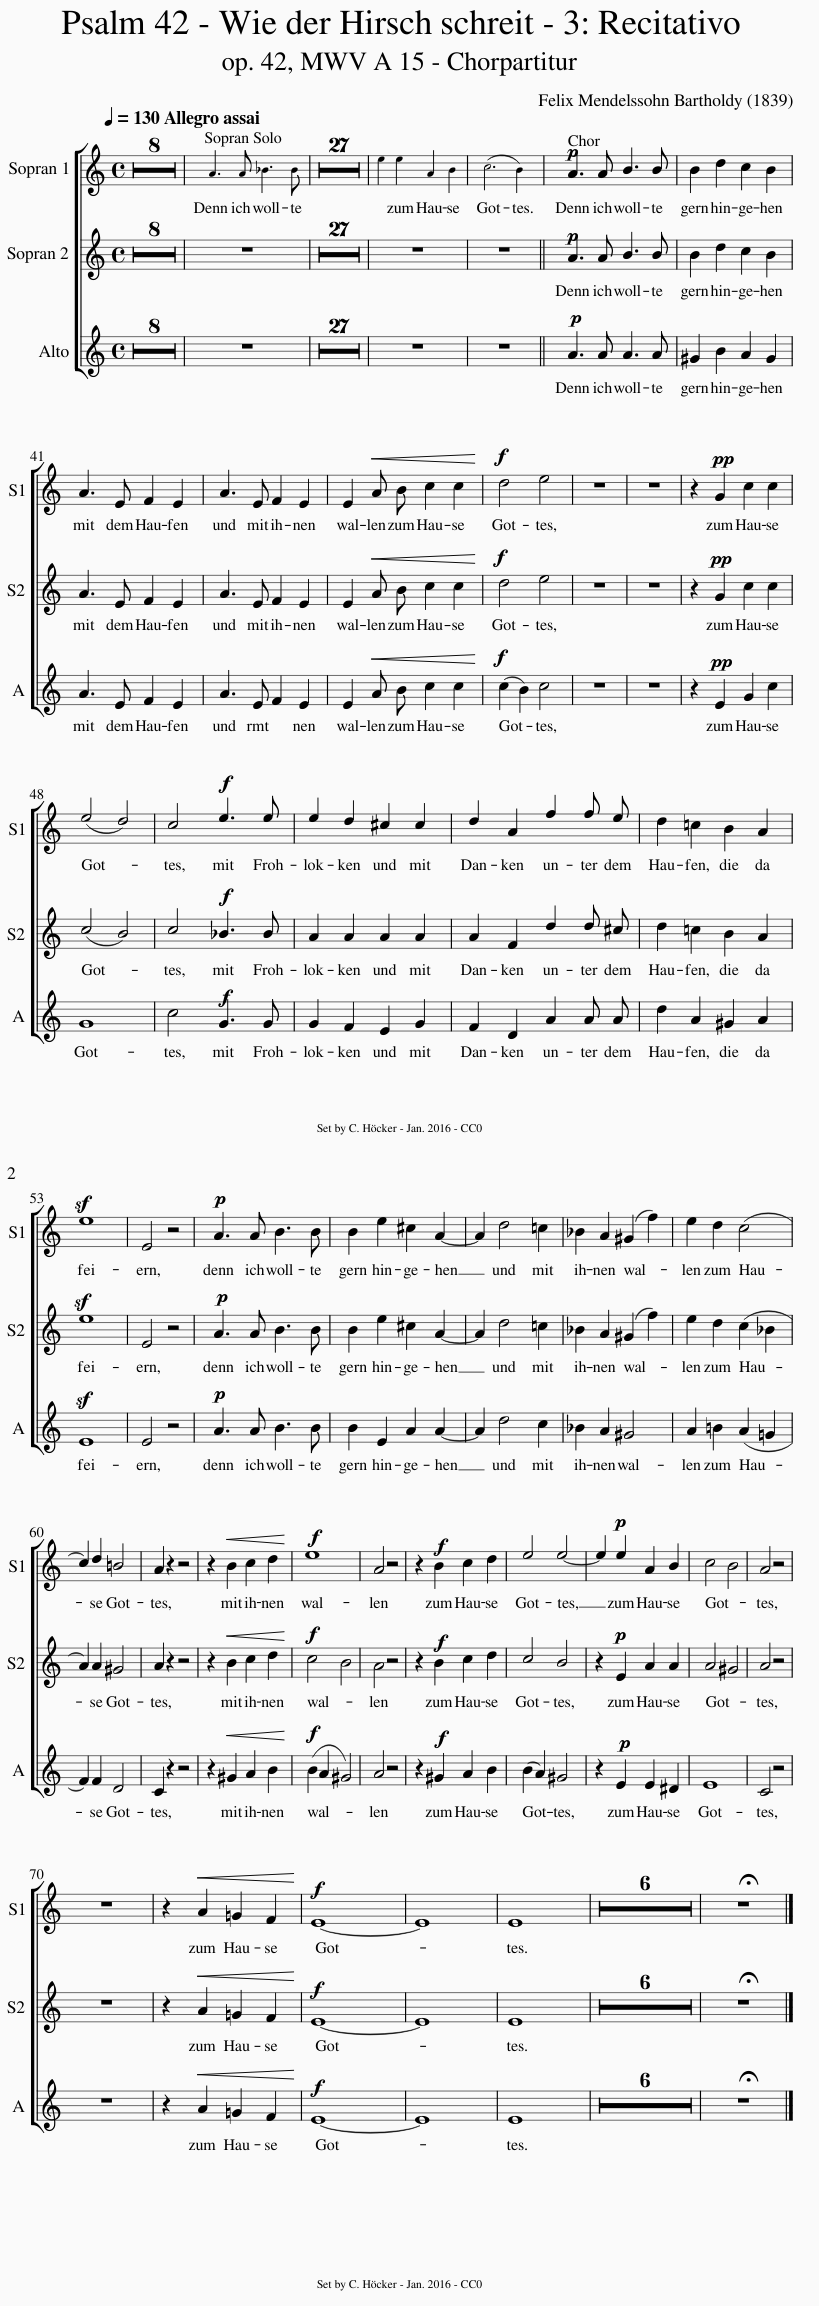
X:1
%%score [ 1 2 3 ]
L:1/8
M:4/4
I:linebreak $
K:C
V:1 treble
V:2 treble
V:3 treble
V:1
 z8 | z8 | z8 | z8 | z8 | %5
 z8 | z8 | z8 |[Q:1/4=130] A3 A _B3 B | z8 | %10
 z8 | z8 | z8 | z8 | z8 | %15
 z8 | z8 | z8 | z8 | z8 | %20
 z8 | z8 | z8 | z8 | z8 | %25
 z8 | z8 | z8 | z8 | z8 | %30
 z8 | z8 | z8 | z8 | z8 | %35
 z8 | e2 e2 A2 B2 | (c6 B2) |[K:C]!p! A3 A B3 B | B2 d2 c2 B2 |$ %40
 A3 E F2 E2 | A3 E F2 E2 | E2!<(! A B c2 c2!<)! |!f! d4 e4 | z8 | %45
 z8 | z2!pp! G2 c2 c2 |$ (e4 d4) | c4!f! e3 e | e2 d2 ^c2 c2 | %50
 d2 A2 f2 f e | d2 =c2 B2 A2 |$ e8 | E4 z4 |!p! A3 A B3 B | %55
 B2 e2 ^c2 A2- | A2 d4 =c2 | _B2 A2 (^G2 f2) | e2 d2 (c4 |$ c2) d2 =B4 | %60
 A2 z2 z4 | z2!<(! B2 c2 d2!<)! |!f! e8 | A4 z4 | z2!f! B2 c2 d2 | %65
 e4 e4- | e2!p! e2 A2 B2 | c4 B4 | A4 z4 |$ z8 | %70
 z2!<(! A2 =G2 F2!<)! |!f! E8- | E8 | E8 | z8 | %75
 z8 | z8 | z8 | z8 | z8 | %80
 !fermata!z8 |] %81
V:2
 z8 | z8 | z8 | z8 | z8 | %5
 z8 | z8 | z8 | z8 | z8 | %10
 z8 | z8 | z8 | z8 | z8 | %15
 z8 | z8 | z8 | z8 | z8 | %20
 z8 | z8 | z8 | z8 | z8 | %25
 z8 | z8 | z8 | z8 | z8 | %30
 z8 | z8 | z8 | z8 | z8 | %35
 z8 | z8 | z8 |[K:C]!p! A3 A B3 B | B2 d2 c2 B2 |$ %40
 A3 E F2 E2 | A3 E F2 E2 | E2!<(! A B c2 c2!<)! |!f! d4 e4 | z8 | %45
 z8 | z2!pp! G2 c2 c2 |$ (c4 B4) | c4!f! _B3 B | A2 A2 A2 A2 | %50
 A2 F2 d2 d ^c | d2 =c2 B2 A2 |$ e8 | E4 z4 |!p! A3 A B3 B | %55
 B2 e2 ^c2 A2- | A2 d4 =c2 | _B2 A2 (^G2 f2) | e2 d2 (c2 _B2 |$ A2) A2 ^G4 | %60
 A2 z2 z4 | z2!<(! B2 c2 d2!<)! |!f! c4 B4 | A4 z4 | z2!f! B2 c2 d2 | %65
 c4 B4 | z2!p! E2 A2 A2 | A4 ^G4 | A4 z4 |$ z8 | %70
 z2!<(! A2 =G2 F2!<)! |!f! E8- | E8 | E8 | z8 | %75
 z8 | z8 | z8 | z8 | z8 | %80
 !fermata!z8 |] %81
V:3
 z8 | z8 | z8 | z8 | z8 | %5
 z8 | z8 | z8 | z8 | z8 | %10
 z8 | z8 | z8 | z8 | z8 | %15
 z8 | z8 | z8 | z8 | z8 | %20
 z8 | z8 | z8 | z8 | z8 | %25
 z8 | z8 | z8 | z8 | z8 | %30
 z8 | z8 | z8 | z8 | z8 | %35
 z8 | z8 | z8 |!p! A3 A A3 A | ^G2 B2 A2 G2 |$ %40
 A3 E F2 E2 | A3 E F2 E2 | E2!<(! A B c2 c2!<)! |!f! (c2 B2) c4 | z8 | %45
 z8 | z2!pp! E2 G2 c2 |$ G8 | c4!f! G3 G | G2 F2 E2 G2 | %50
 F2 D2 A2 A A | d2 A2 ^G2 A2 |$ E8 | E4 z4 |!p! A3 A B3 B | %55
 B2 E2 A2 A2- | A2 d4 c2 | _B2 A2 ^G4 | A2 =B2 (A2 =G2 |$ F2) F2 D4 | %60
 C2 z2 z4 | z2!<(! ^G2 A2 B2!<)! |!f! (B2 A2 ^G4) | A4 z4 | z2!f! ^G2 A2 B2 | %65
 (B2 A2) ^G4 | z2!p! E2 E2 ^D2 | E8 | C4 z4 |$ z8 | %70
 z2!<(! A2 =G2 F2!<)! |!f! E8- | E8 | E8 | z8 | %75
 z8 | z8 | z8 | z8 | z8 | %80
 !fermata!z8 |] %81
